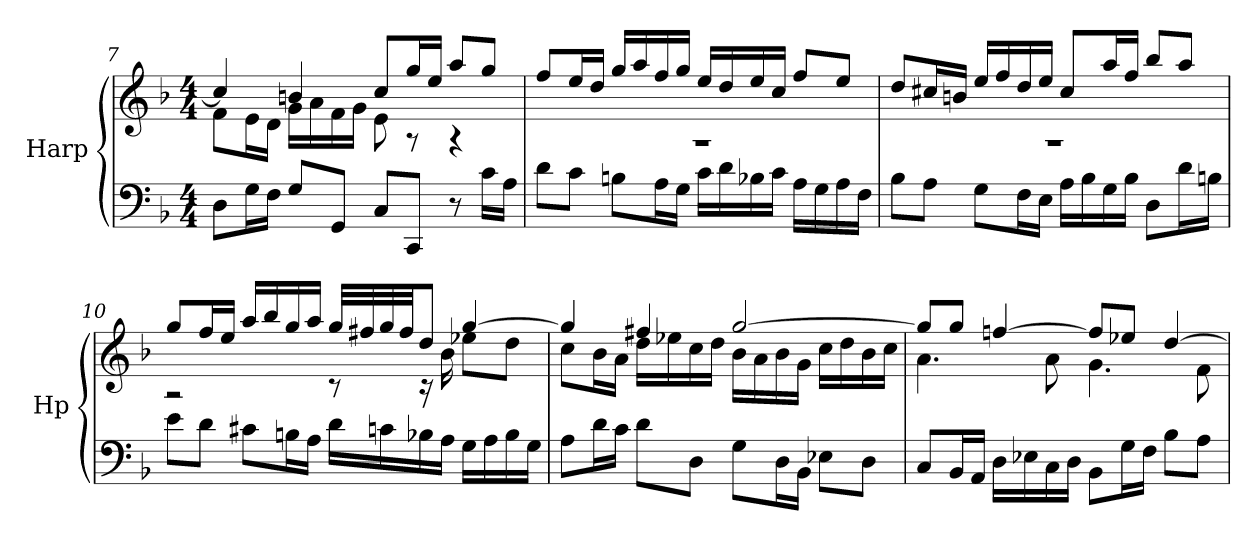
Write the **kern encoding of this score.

**kern	**kern
*part1	*part1
*staff2	*staff1
*I"Harp	*
*I'Hp	*
!!LO:LB:g=z
*clefF4	*clefG2
*k[b-]	*k[b-]
*M4/4	*M4/4
=7	=7
*	*^
8D\L	4cc/]	8f\L
16G\L	.	16e\L
16F\JJ	.	16d\JJ
8G/L	4bn/	16g\LL
.	.	16a\
8GG/J	.	16f\
.	.	16g\JJ
8C/L	8cc/L	8e\
8CC/J	16gg/L	8rA
.	16ee/JJ	.
8r	8aa/L	4rA
16c\LL	8gg/J	.
16A\JJ	.	.
=8	=8	=8
8d\L	8ff/L	1rA
8c\J	16ee/L	.
.	16dd/JJ	.
8Bn\L	16gg/LL	.
.	16aa/	.
16A\L	16ff/	.
16G\JJ	16gg/JJ	.
16c\LL	16ee/LL	.
16d\	16dd/	.
16B-X\	16ee/	.
16c\JJ	16cc/JJ	.
16A\LL	8ff/L	.
16G\	.	.
16A\	8ee/J	.
16F\JJ	.	.
=9	=9	=9
8B-\L	8dd/L	1rA
8A\J	16cc#X/L	.
.	16bn/JJ	.
8G\L	16ee/LL	.
.	16ff/	.
16F\L	16dd/	.
16E\JJ	16ee/JJ	.
16A\LL	8cc#/L	.
16B-\	.	.
16G\	16aa/L	.
16B-\JJ	16ff/JJ	.
8D\L	8bb-/L	.
16d\L	8aa/J	.
16Bn\JJ	.	.
!!LO:LB:g=z	!!
=10	=10	=10
8e\L	8gg/L	2rA
8d\J	16ff/L	.
.	16ee/JJ	.
8c#X\L	16aa/LL	.
.	16bb-/	.
16Bn\L	16gg/	.
16A\JJ	16aa/JJ	.
16d\LL	32gg/LLL	8rc
.	32ff#X/	.
16cn\	32gg/	.
.	32ff#/JJ	.
16B-X\	8dd/J	16rc
16A\JJ	.	16b-\
16G\LL	[4gg/	8ee-X\L
16A\	.	.
16B-\	.	8dd\J
16G\JJ	.	.
=11	=11	=11
8A\L	4gg/]	8cc\L
16d\L	.	16b-\L
16c\JJ	.	16a\JJ
8d\L	4ff#X/	16dd\LL
.	.	16ee-X\
8D\J	.	16cc\
.	.	16dd\JJ
8G\L	[2gg/	16b-\LL
.	.	16a\
16D\L	.	16b-\
16BB-\JJ	.	16g\JJ
8E-X\L	.	16cc\LL
.	.	16dd\
8D\J	.	16b-\
.	.	16cc\JJ
=12	=12	=12
8C/L	8gg/L]	4.a\
16BB-/L	8gg/J	.
16AA/JJ	.	.
16D\LL	[4ffn/	.
16E-X\	.	.
16C\	.	8a\
16D\JJ	.	.
8BB-\L	8ff/L]	4.g\
16G\L	8ee-X/J	.
16F\JJ	.	.
8B-\L	[4dd/	.
8A\J	.	8f\
*	*v	*v
=	=
*-	*-
